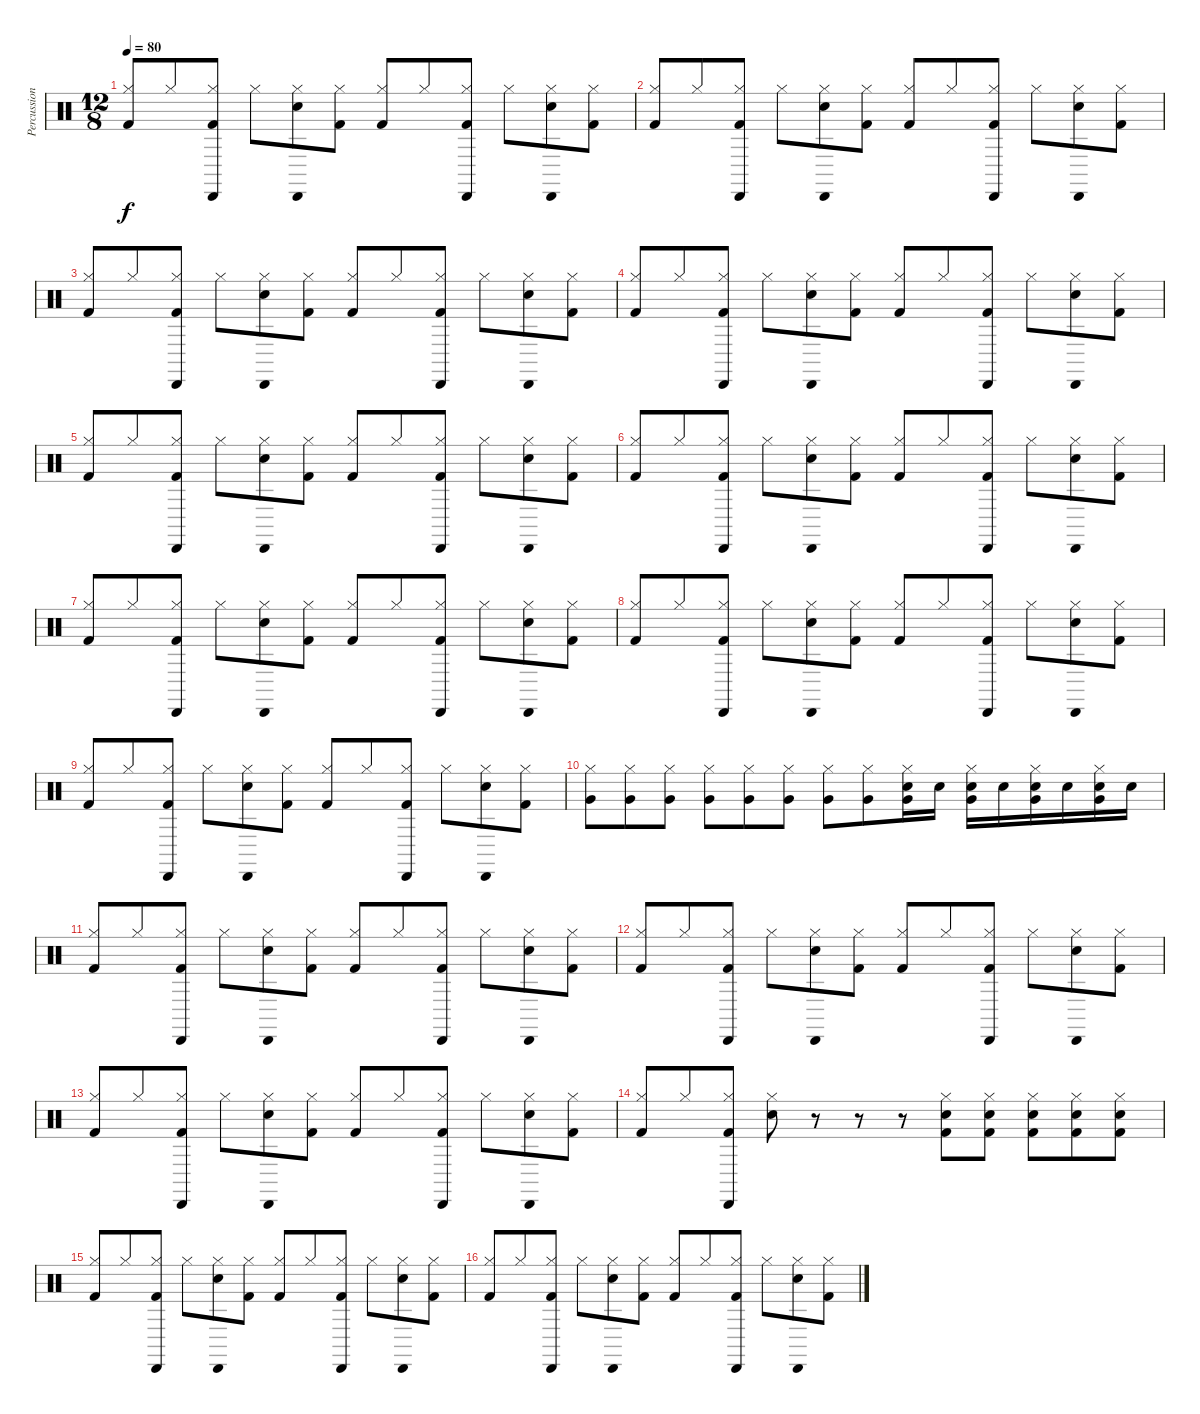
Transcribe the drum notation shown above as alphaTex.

\track ("Percussion" "Percussion") {instrument percussion}
\staff {score}
\articulation defaults
\ts (12 8)
\tempo 80
\clef neutral
\ks c
("Hi-Hat (closed)" "Kick (hit) 2").8{dy f} "Hi-Hat (closed)".8 ("Hi-Hat (closed)" "Kick (hit) 2" "Cabasa (hit)").8 "Hi-Hat (closed)".8 ("Hi-Hat (closed)" "Snare (hit) 2" "Cabasa (hit)").8 ("Hi-Hat (closed)" "Kick (hit) 2").8 ("Hi-Hat (closed)" "Kick (hit) 2").8 "Hi-Hat (closed)".8 ("Hi-Hat (closed)" "Kick (hit) 2" "Cabasa (hit)").8 "Hi-Hat (closed)".8 ("Hi-Hat (closed)" "Snare (hit) 2" "Cabasa (hit)").8 ("Hi-Hat (closed)" "Kick (hit) 2").8 |
("Hi-Hat (closed)" "Kick (hit) 2").8 "Hi-Hat (closed)".8 ("Hi-Hat (closed)" "Kick (hit) 2" "Cabasa (hit)").8 "Hi-Hat (closed)".8 ("Hi-Hat (closed)" "Snare (hit) 2" "Cabasa (hit)").8 ("Hi-Hat (closed)" "Kick (hit) 2").8 ("Hi-Hat (closed)" "Kick (hit) 2").8 "Hi-Hat (closed)".8 ("Hi-Hat (closed)" "Kick (hit) 2" "Cabasa (hit)").8 "Hi-Hat (closed)".8 ("Hi-Hat (closed)" "Snare (hit) 2" "Cabasa (hit)").8 ("Hi-Hat (closed)" "Kick (hit) 2").8 |
("Hi-Hat (closed)" "Kick (hit) 2").8 "Hi-Hat (closed)".8 ("Hi-Hat (closed)" "Kick (hit) 2" "Cabasa (hit)").8 "Hi-Hat (closed)".8 ("Hi-Hat (closed)" "Snare (hit) 2" "Cabasa (hit)").8 ("Hi-Hat (closed)" "Kick (hit) 2").8 ("Hi-Hat (closed)" "Kick (hit) 2").8 "Hi-Hat (closed)".8 ("Hi-Hat (closed)" "Kick (hit) 2" "Cabasa (hit)").8 "Hi-Hat (closed)".8 ("Hi-Hat (closed)" "Snare (hit) 2" "Cabasa (hit)").8 ("Hi-Hat (closed)" "Kick (hit) 2").8 |
("Hi-Hat (closed)" "Kick (hit) 2").8 "Hi-Hat (closed)".8 ("Hi-Hat (closed)" "Kick (hit) 2" "Cabasa (hit)").8 "Hi-Hat (closed)".8 ("Hi-Hat (closed)" "Snare (hit) 2" "Cabasa (hit)").8 ("Hi-Hat (closed)" "Kick (hit) 2").8 ("Hi-Hat (closed)" "Kick (hit) 2").8 "Hi-Hat (closed)".8 ("Hi-Hat (closed)" "Kick (hit) 2" "Cabasa (hit)").8 "Hi-Hat (closed)".8 ("Hi-Hat (closed)" "Snare (hit) 2" "Cabasa (hit)").8 ("Hi-Hat (closed)" "Kick (hit) 2").8 |
("Hi-Hat (closed)" "Kick (hit) 2").8 "Hi-Hat (closed)".8 ("Hi-Hat (closed)" "Kick (hit) 2" "Cabasa (hit)").8 "Hi-Hat (closed)".8 ("Hi-Hat (closed)" "Snare (hit) 2" "Cabasa (hit)").8 ("Hi-Hat (closed)" "Kick (hit) 2").8 ("Hi-Hat (closed)" "Kick (hit) 2").8 "Hi-Hat (closed)".8 ("Hi-Hat (closed)" "Kick (hit) 2" "Cabasa (hit)").8 "Hi-Hat (closed)".8 ("Hi-Hat (closed)" "Snare (hit) 2" "Cabasa (hit)").8 ("Hi-Hat (closed)" "Kick (hit) 2").8 |
("Hi-Hat (closed)" "Kick (hit) 2").8 "Hi-Hat (closed)".8 ("Hi-Hat (closed)" "Kick (hit) 2" "Cabasa (hit)").8 "Hi-Hat (closed)".8 ("Hi-Hat (closed)" "Snare (hit) 2" "Cabasa (hit)").8 ("Hi-Hat (closed)" "Kick (hit) 2").8 ("Hi-Hat (closed)" "Kick (hit) 2").8 "Hi-Hat (closed)".8 ("Hi-Hat (closed)" "Kick (hit) 2" "Cabasa (hit)").8 "Hi-Hat (closed)".8 ("Hi-Hat (closed)" "Snare (hit) 2" "Cabasa (hit)").8 ("Hi-Hat (closed)" "Kick (hit) 2").8 |
("Hi-Hat (closed)" "Kick (hit) 2").8 "Hi-Hat (closed)".8 ("Hi-Hat (closed)" "Kick (hit) 2" "Cabasa (hit)").8 "Hi-Hat (closed)".8 ("Hi-Hat (closed)" "Snare (hit) 2" "Cabasa (hit)").8 ("Hi-Hat (closed)" "Kick (hit) 2").8 ("Hi-Hat (closed)" "Kick (hit) 2").8 "Hi-Hat (closed)".8 ("Hi-Hat (closed)" "Kick (hit) 2" "Cabasa (hit)").8 "Hi-Hat (closed)".8 ("Hi-Hat (closed)" "Snare (hit) 2" "Cabasa (hit)").8 ("Hi-Hat (closed)" "Kick (hit) 2").8 |
("Hi-Hat (closed)" "Kick (hit) 2").8 "Hi-Hat (closed)".8 ("Hi-Hat (closed)" "Kick (hit) 2" "Cabasa (hit)").8 "Hi-Hat (closed)".8 ("Hi-Hat (closed)" "Snare (hit) 2" "Cabasa (hit)").8 ("Hi-Hat (closed)" "Kick (hit) 2").8 ("Hi-Hat (closed)" "Kick (hit) 2").8 "Hi-Hat (closed)".8 ("Hi-Hat (closed)" "Kick (hit) 2" "Cabasa (hit)").8 "Hi-Hat (closed)".8 ("Hi-Hat (closed)" "Snare (hit) 2" "Cabasa (hit)").8 ("Hi-Hat (closed)" "Kick (hit) 2").8 |
("Hi-Hat (closed)" "Kick (hit) 2").8 "Hi-Hat (closed)".8 ("Hi-Hat (closed)" "Kick (hit) 2" "Cabasa (hit)").8 "Hi-Hat (closed)".8 ("Hi-Hat (closed)" "Snare (hit) 2" "Cabasa (hit)").8 ("Hi-Hat (closed)" "Kick (hit) 2").8 ("Hi-Hat (closed)" "Kick (hit) 2").8 "Hi-Hat (closed)".8 ("Hi-Hat (closed)" "Kick (hit) 2" "Cabasa (hit)").8 "Hi-Hat (closed)".8 ("Hi-Hat (closed)" "Snare (hit) 2" "Cabasa (hit)").8 ("Hi-Hat (closed)" "Kick (hit) 2").8 |
("Hi-Hat (closed)" "Very Low Tom (hit)").8 ("Hi-Hat (closed)" "Very Low Tom (hit)").8 ("Hi-Hat (closed)" "Very Low Tom (hit)").8 ("Hi-Hat (closed)" "Very Low Tom (hit)").8 ("Hi-Hat (closed)" "Very Low Tom (hit)").8 ("Hi-Hat (closed)" "Very Low Tom (hit)").8 ("Hi-Hat (closed)" "Very Low Tom (hit)").8 ("Hi-Hat (closed)" "Very Low Tom (hit)").8 ("Hi-Hat (closed)" "Very Low Tom (hit)" "Snare (hit) 2").16 "Snare (hit) 2".16 ("Hi-Hat (closed)" "Very Low Tom (hit)" "Snare (hit) 2").16 "Snare (hit) 2".16 ("Hi-Hat (closed)" "Very Low Tom (hit)" "Snare (hit) 2").16 "Snare (hit) 2".16 ("Hi-Hat (closed)" "Very Low Tom (hit)" "Snare (hit) 2").16 "Snare (hit) 2".16 |
("Hi-Hat (closed)" "Kick (hit) 2").8 "Hi-Hat (closed)".8 ("Hi-Hat (closed)" "Kick (hit) 2" "Cabasa (hit)").8 "Hi-Hat (closed)".8 ("Hi-Hat (closed)" "Snare (hit) 2" "Cabasa (hit)").8 ("Hi-Hat (closed)" "Kick (hit) 2").8 ("Hi-Hat (closed)" "Kick (hit) 2").8 "Hi-Hat (closed)".8 ("Hi-Hat (closed)" "Kick (hit) 2" "Cabasa (hit)").8 "Hi-Hat (closed)".8 ("Hi-Hat (closed)" "Snare (hit) 2" "Cabasa (hit)").8 ("Hi-Hat (closed)" "Kick (hit) 2").8 |
("Hi-Hat (closed)" "Kick (hit) 2").8 "Hi-Hat (closed)".8 ("Hi-Hat (closed)" "Kick (hit) 2" "Cabasa (hit)").8 "Hi-Hat (closed)".8 ("Hi-Hat (closed)" "Snare (hit) 2" "Cabasa (hit)").8 ("Hi-Hat (closed)" "Kick (hit) 2").8 ("Hi-Hat (closed)" "Kick (hit) 2").8 "Hi-Hat (closed)".8 ("Hi-Hat (closed)" "Kick (hit) 2" "Cabasa (hit)").8 "Hi-Hat (closed)".8 ("Hi-Hat (closed)" "Snare (hit) 2" "Cabasa (hit)").8 ("Hi-Hat (closed)" "Kick (hit) 2").8 |
("Hi-Hat (closed)" "Kick (hit) 2").8 "Hi-Hat (closed)".8 ("Hi-Hat (closed)" "Kick (hit) 2" "Cabasa (hit)").8 "Hi-Hat (closed)".8 ("Hi-Hat (closed)" "Snare (hit) 2" "Cabasa (hit)").8 ("Hi-Hat (closed)" "Kick (hit) 2").8 ("Hi-Hat (closed)" "Kick (hit) 2").8 "Hi-Hat (closed)".8 ("Hi-Hat (closed)" "Kick (hit) 2" "Cabasa (hit)").8 "Hi-Hat (closed)".8 ("Hi-Hat (closed)" "Snare (hit) 2" "Cabasa (hit)").8 ("Hi-Hat (closed)" "Kick (hit) 2").8 |
("Hi-Hat (closed)" "Kick (hit) 2").8 "Hi-Hat (closed)".8 ("Hi-Hat (closed)" "Kick (hit) 2" "Cabasa (hit)").8 ("Hi-Hat (closed)" "Snare (hit) 2").8 r.8 r.8 r.8 ("Hi-Hat (closed)" "Kick (hit) 2" "Snare (hit) 2").8 ("Hi-Hat (closed)" "Kick (hit) 2" "Snare (hit) 2").8 ("Hi-Hat (closed)" "Kick (hit) 2" "Snare (hit) 2").8 ("Hi-Hat (closed)" "Kick (hit) 2" "Snare (hit) 2").8 ("Hi-Hat (closed)" "Kick (hit) 2" "Snare (hit) 2").8 |
("Hi-Hat (closed)" "Kick (hit) 2").8 "Hi-Hat (closed)".8 ("Hi-Hat (closed)" "Kick (hit) 2" "Cabasa (hit)").8 "Hi-Hat (closed)".8 ("Hi-Hat (closed)" "Snare (hit) 2" "Cabasa (hit)").8 ("Hi-Hat (closed)" "Kick (hit) 2").8 ("Hi-Hat (closed)" "Kick (hit) 2").8 "Hi-Hat (closed)".8 ("Hi-Hat (closed)" "Kick (hit) 2" "Cabasa (hit)").8 "Hi-Hat (closed)".8 ("Hi-Hat (closed)" "Snare (hit) 2" "Cabasa (hit)").8 ("Hi-Hat (closed)" "Kick (hit) 2").8 |
("Hi-Hat (closed)" "Kick (hit) 2").8 "Hi-Hat (closed)".8 ("Hi-Hat (closed)" "Kick (hit) 2" "Cabasa (hit)").8 "Hi-Hat (closed)".8 ("Hi-Hat (closed)" "Snare (hit) 2" "Cabasa (hit)").8 ("Hi-Hat (closed)" "Kick (hit) 2").8 ("Hi-Hat (closed)" "Kick (hit) 2").8 "Hi-Hat (closed)".8 ("Hi-Hat (closed)" "Kick (hit) 2" "Cabasa (hit)").8 "Hi-Hat (closed)".8 ("Hi-Hat (closed)" "Snare (hit) 2" "Cabasa (hit)").8 ("Hi-Hat (closed)" "Kick (hit) 2").8
